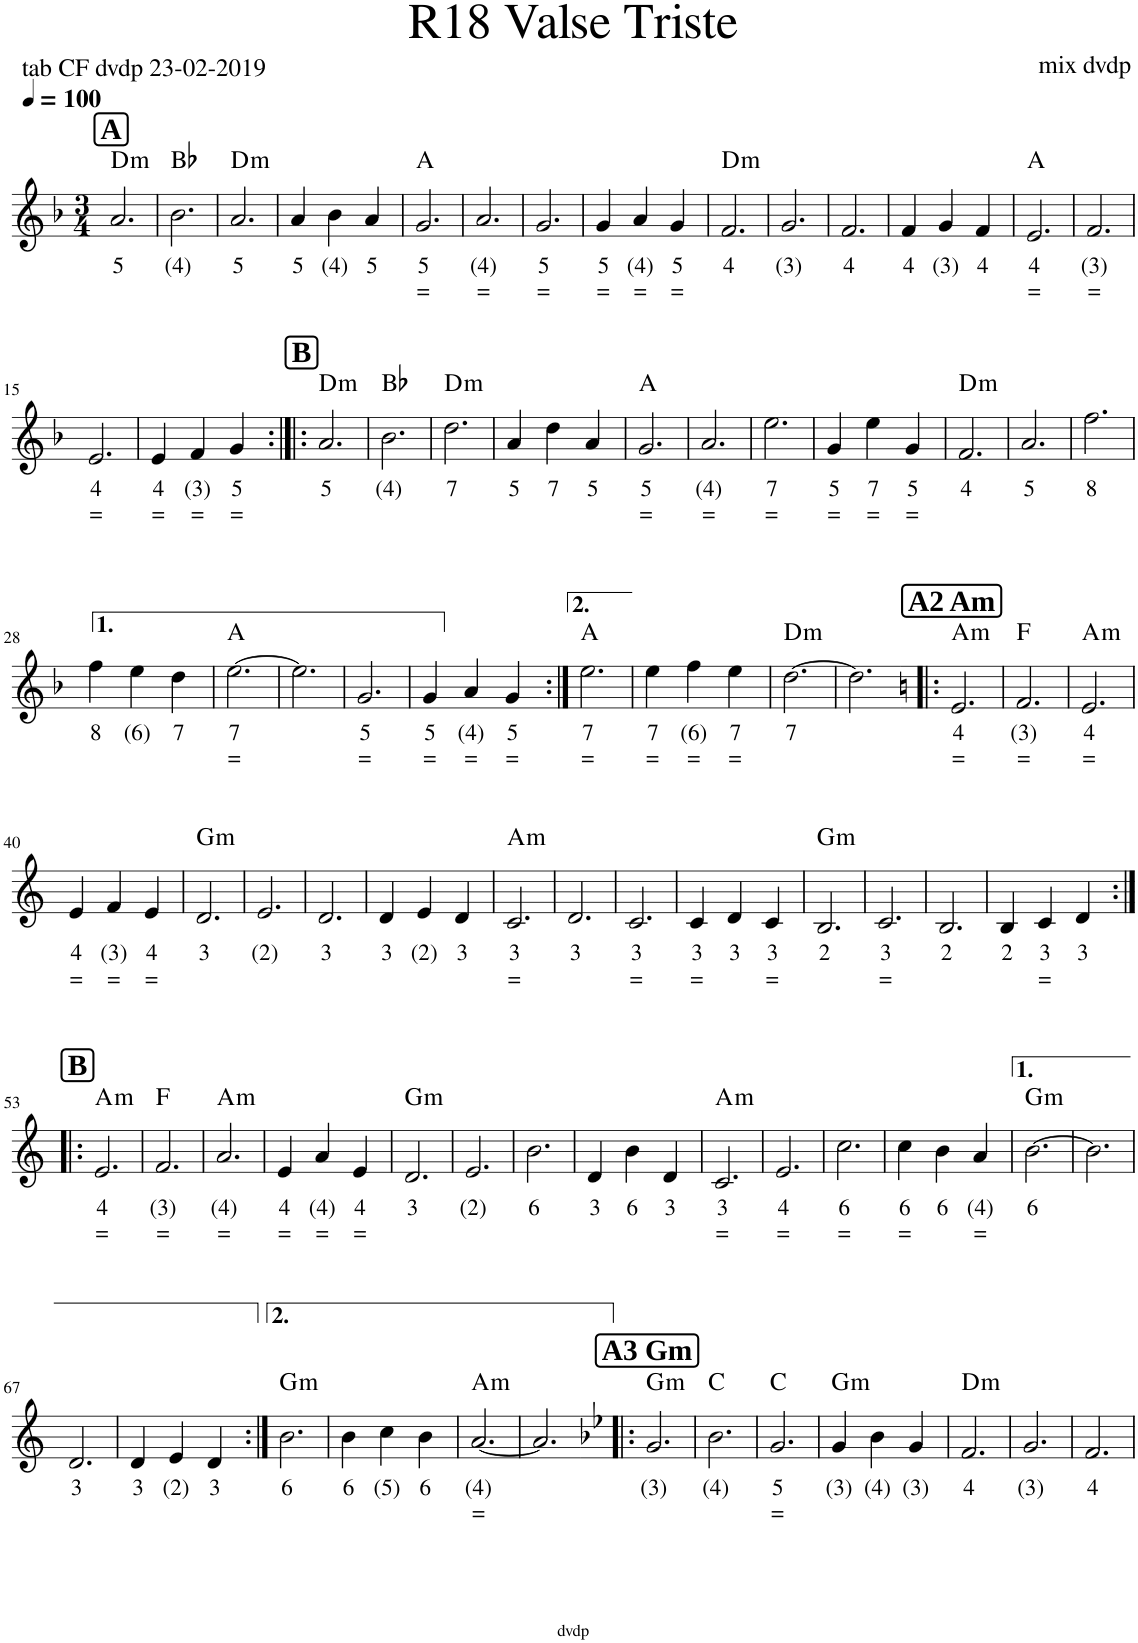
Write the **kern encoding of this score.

**kern	**kern	**text	**text	**kern	**text	**text	**harte
*part3	*part2	*part2	*part2	*part1	*part1	*part1	*part1
*staff3	*staff2	*staff2	*staff2	*staff1	*staff1	*staff1	*
*I"Stem	*I"Voice	*	*	*I"Voice	*	*	*
*I'Stm.	*	*	*	*	*	*	*
*stria5	*stria5	*	*	*	*	*	*
*clefG2	*clefG2	*	*	*clefG2	*	*	*
*k[b-]	*k[b-]	*	*	*k[b-]	*	*	*
*M3/4	*M3/4	*	*	*M3/4	*	*	*
*MM100	*MM100	*	*	*MM100	*	*	*
=1	=1	=1	=1	=1	=1	=1	=1
!	!	!	!	!LO:TX:a:B:t=A	!	!	!
!	!LO:TX:a:t=2e st	!	!	!	!	!	!
!	!	!	!	!	!LO:LY:b	!	!LO:H:kt=m
2.d	4.a	5	.	2.a/	5	.	D:min
.	8b-	(4)	.	.	.	.	.
.	4a	5	.	.	.	.	.
=2	=2	=2	=2	=2	=2	=2	=2
!	!	!	!	!	!LO:LY:b	!	!
2.B-	2dd	7	.	2.b-\	(4)	.	Bb:maj
.	4a	5	.	.	.	.	.
=3	=3	=3	=3	=3	=3	=3	=3
!	!	!	!	!	!LO:LY:b	!	!LO:H:kt=m
2.d	2.a	5	.	2.a/	5	.	D:min
=4	=4	=4	=4	=4	=4	=4	=4
!	!	!	!	!	!LO:LY:b	!	!
2.d	2.g	(3)	.	4a/	5	.	.
!	!	!	!	!	!LO:LY:b	!	!
.	.	.	.	4b-\	(4)	.	.
!	!	!	!	!	!LO:LY:b	!	!
.	.	.	.	4a/	5	.	.
=5	=5	=5	=5	=5	=5	=5	=5
!	!	!	!	!	!LO:LY:b	!LO:LY:b	!
2.A	4.f	(3)	=	2.g/	5	=	A:maj
.	8g	5	=	.	.	.	.
.	4f	(3)	=	.	.	.	.
=6	=6	=6	=6	=6	=6	=6	=6
!	!	!	!	!	!LO:LY:b	!LO:LY:b	!
2.A	2e	4	=	2.a/	(4)	=	.
.	8f/L	(3)	=	.	.	.	.
.	8e/J	4	=	.	.	.	.
=7	=7	=7	=7	=7	=7	=7	=7
!	!	!	!	!	!LO:LY:b	!LO:LY:b	!
[2.A	[2.d	3	.	2.g/	5	=	.
=8	=8	=8	=8	=8	=8	=8	=8
!	!	!	!	!	!LO:LY:b	!LO:LY:b	!
2.A]	4d]	.	.	4g/	5	=	.
!	!	!	!	!	!LO:LY:b	!LO:LY:b	!
.	2r	.	.	4a/	(4)	=	.
!	!	!	!	!	!LO:LY:b	!LO:LY:b	!
.	.	.	.	4g/	5	=	.
=9	=9	=9	=9	=9	=9	=9	=9
!	!	!	!	!	!LO:LY:b	!	!LO:H:kt=m
2.d	4.a	5	.	2.f/	4	.	D:min
.	8b-	(4)	.	.	.	.	.
.	4a	5	.	.	.	.	.
=10	=10	=10	=10	=10	=10	=10	=10
!	!	!	!	!	!LO:LY:b	!	!
2.d	2ff	8	.	2.g/	(3)	.	.
.	4dd	7	.	.	.	.	.
=11	=11	=11	=11	=11	=11	=11	=11
!	!	!	!	!	!LO:LY:b	!	!
2.d	2ff	8	.	2.f/	4	.	.
.	4ee	(6)	.	.	.	.	.
=12	=12	=12	=12	=12	=12	=12	=12
!	!	!	!	!	!LO:LY:b	!	!
2.d	2.b-	(4)	.	4f/	4	.	.
!	!	!	!	!	!LO:LY:b	!	!
.	.	.	.	4g/	(3)	.	.
!	!	!	!	!	!LO:LY:b	!	!
.	.	.	.	4f/	4	.	.
=13	=13	=13	=13	=13	=13	=13	=13
!	!	!	!	!	!LO:LY:b	!LO:LY:b	!
2.A	2.a	(4)	=	2.e/	4	=	A:maj
=14	=14	=14	=14	=14	=14	=14	=14
!	!	!	!	!	!LO:LY:b	!LO:LY:b	!
2.A	4gg	8	=	2.f/	(3)	=	.
.	4ff	(6)	=	.	.	.	.
.	4ee	7	=	.	.	.	.
!!LO:LB:g=z
=15	=15	=15	=15	=15	=15	=15	=15
!	!	!	!	!	!LO:LY:b	!LO:LY:b	!
[2.A	[2.gg	8	=	2.e/	4	=	.
=16	=16	=16	=16	=16	=16	=16	=16
!	!	!	!	!	!LO:LY:b	!LO:LY:b	!
4A]	4gg]	.	.	4e/	4	=	.
!	!	!	!	!	!LO:LY:b	!LO:LY:b	!
2r	2r	.	.	4f/	(3)	=	.
!	!	!	!	!	!LO:LY:b	!LO:LY:b	!
.	.	.	.	4g/	5	=	.
=17:|!|:	=17:|!|:	=17:|!|:	=17:|!|:	=17:|!|:	=17:|!|:	=17:|!|:	=17:|!|:
!	!	!	!	!LO:TX:a:B:t=B	!	!	!
!	!	!	!	!	!LO:LY:b	!	!LO:H:kt=m
2.d	2.cc	(5)	.	2.a/	5	.	D:min
=18	=18	=18	=18	=18	=18	=18	=18
!	!	!	!	!	!LO:LY:b	!	!
2.B-	4ee	(6)	.	2.b-\	(4)	.	Bb:maj
.	4dd	7	.	.	.	.	.
.	4cc	(5)	.	.	.	.	.
=19	=19	=19	=19	=19	=19	=19	=19
!	!	!	!	!	!LO:LY:b	!	!LO:H:kt=m
2.d	4a	5	.	2.dd\	7	.	D:min
.	4.cc	(5)	.	.	.	.	.
.	8ff	8	.	.	.	.	.
=20	=20	=20	=20	=20	=20	=20	=20
!	!	!	!	!	!LO:LY:b	!	!
2.d	8ccc\L	(8)	=	4a/	5	.	.
.	8ff\J	8	.	.	.	.	.
!	!	!	!	!	!LO:LY:b	!	!
.	8aa\L	9	.	4dd\	7	.	.
.	8cc\J	(5)	.	.	.	.	.
!	!	!	!	!	!LO:LY:b	!	!
.	8ff\L	8	.	4a/	5	.	.
.	8a\J	5	.	.	.	.	.
=21	=21	=21	=21	=21	=21	=21	=21
!	!	!	!	!	!LO:LY:b	!LO:LY:b	!
2.A	2b-	(4)	.	2.g/	5	=	A:maj
.	4g	5	=	.	.	.	.
=22	=22	=22	=22	=22	=22	=22	=22
!	!	!	!	!	!LO:LY:b	!LO:LY:b	!
2.A	4b-	(4)	.	2.a/	(4)	=	.
.	4.g	5	=	.	.	.	.
.	8e	4	=	.	.	.	.
=23	=23	=23	=23	=23	=23	=23	=23
!	!	!	!	!	!LO:LY:b	!LO:LY:b	!
2.A	2a	(4)	=	2.ee\	7	=	.
.	4cc	6	=	.	.	.	.
=24	=24	=24	=24	=24	=24	=24	=24
!	!	!	!	!	!LO:LY:b	!LO:LY:b	!
2.A	2.c	3	=	4g/	5	=	.
!	!	!	!	!	!LO:LY:b	!LO:LY:b	!
.	.	.	.	4ee\	7	=	.
!	!	!	!	!	!LO:LY:b	!LO:LY:b	!
.	.	.	.	4g/	5	=	.
=25	=25	=25	=25	=25	=25	=25	=25
!	!	!	!	!	!LO:LY:b	!	!LO:H:kt=m
2.d	4d	3	.	2.f/	4	.	D:min
.	4.f	4	.	.	.	.	.
.	8g	(3)	.	.	.	.	.
=26	=26	=26	=26	=26	=26	=26	=26
!	!	!	!	!	!LO:LY:b	!	!
2.d	2f	4	.	2.a/	5	.	.
.	4g	(3)	.	.	.	.	.
=27	=27	=27	=27	=27	=27	=27	=27
!	!	!	!	!	!LO:LY:b	!	!
2.d	4a	5	.	2.ff\	8	.	.
.	4.cc	(5)	.	.	.	.	.
.	16ff\LL	8	.	.	.	.	.
.	16aa\JJ	9	.	.	.	.	.
!!LO:LB:g=z
=28	=28	=28	=28	=28	=28	=28	=28
!	!	!	!	!	!LO:LY:b	!	!
2.d	2ccc	9	=	4ff\	8	.	.
!	!	!	!	!	!LO:LY:b	!	!
.	.	.	.	4ee\	(6)	.	.
!	!	!	!	!	!LO:LY:b	!	!
.	4aa	9	.	4dd\	7	.	.
=29	=29	=29	=29	=29	=29	=29	=29
!	!	!	!	!	!LO:LY:b	!LO:LY:b	!
2.A	4.bb-	(8)	.	[2.ee\	7	=	A:maj
.	8aa	(7)	=	.	.	.	.
.	8gg\L	8	=	.	.	.	.
.	8ff\J	(6)	=	.	.	.	.
=30	=30	=30	=30	=30	=30	=30	=30
2.A	2ee	7	=	2.ee\]	.	.	.
.	4gg	8	=	.	.	.	.
=31	=31	=31	=31	=31	=31	=31	=31
!	!	!	!	!	!LO:LY:b	!LO:LY:b	!
2.A	[2.ff	(6)	=	2.g/	5	=	.
=32	=32	=32	=32	=32	=32	=32	=32
!	!	!	!	!	!LO:LY:b	!LO:LY:b	!
2.A	4ff]	.	.	4g/	5	=	.
!	!	!	!	!	!LO:LY:b	!LO:LY:b	!
.	4r	.	.	4a/	(4)	=	.
!	!	!	!	!	!LO:LY:b	!LO:LY:b	!
.	4aa	(7)	=	4g/	5	=	.
=33:|!	=33:|!	=33:|!	=33:|!	=33:|!	=33:|!	=33:|!	=33:|!
!	!	!	!	!	!LO:LY:b	!LO:LY:b	!
2.A	4.bb-	(8)	.	2.ee\	7	=	A:maj
.	8aa	(7)	=	.	.	.	.
.	8gg\L	8	=	.	.	.	.
.	8ff\J	(6)	=	.	.	.	.
=34	=34	=34	=34	=34	=34	=34	=34
!	!	!	!	!	!LO:LY:b	!LO:LY:b	!
2.A	2ee	7	=	4ee\	7	=	.
!	!	!	!	!	!LO:LY:b	!LO:LY:b	!
.	.	.	.	4ff\	(6)	=	.
!	!	!	!	!	!LO:LY:b	!LO:LY:b	!
.	4gg	8	=	4ee\	7	=	.
=35	=35	=35	=35	=35	=35	=35	=35
!	!	!	!	!	!LO:LY:b	!	!LO:H:kt=m
[2.d	[2.ff [2.aa	98	.	[2.dd\	7	.	D:min
=36	=36	=36	=36	=36	=36	=36	=36
2.d]	4ff] 4aa]	.	.	2.dd\]	.	.	.
.	2r	.	.	.	.	.	.
=37!|:	=37!|:	=37!|:	=37!|:	=37!|:	=37!|:	=37!|:	=37!|:
*k[]	*k[]	*	*	*k[]	*	*	*
!	!	!	!	!LO:TX:a:B:t=A2 Am	!	!	!
!	!	!	!	!	!LO:LY:b	!LO:LY:b	!LO:H:kt=m
2.a	4.ee	7	=	2.e/	4	=	A:min
.	8ff	(6)	=	.	.	.	.
.	4ee	7	=	.	.	.	.
=38	=38	=38	=38	=38	=38	=38	=38
!	!	!	!	!	!LO:LY:b	!LO:LY:b	!
2.f	2aa	(7)	=	2.f/	(3)	=	F:maj
.	4ee	7	=	.	.	.	.
=39	=39	=39	=39	=39	=39	=39	=39
!	!	!	!	!	!LO:LY:b	!LO:LY:b	!LO:H:kt=m
2.a	2.ee	7	=	2.e/	4	=	A:min
!!LO:LB:g=z
=40	=40	=40	=40	=40	=40	=40	=40
!	!	!	!	!	!LO:LY:b	!LO:LY:b	!
2.a	2.dd	(5)	=	4e/	4	=	.
!	!	!	!	!	!LO:LY:b	!LO:LY:b	!
.	.	.	.	4f/	(3)	=	.
!	!	!	!	!	!LO:LY:b	!LO:LY:b	!
.	.	.	.	4e/	4	=	.
=41	=41	=41	=41	=41	=41	=41	=41
!	!	!	!	!	!LO:LY:b	!	!LO:H:kt=m
2.g	4.cc	(5)	.	2.d/	3	.	G:min
.	8dd	7	.	.	.	.	.
.	4cc	(5)	.	.	.	.	.
=42	=42	=42	=42	=42	=42	=42	=42
!	!	!	!	!	!LO:LY:b	!	!
2.g	2b	6	.	2.e/	(2)	.	.
.	8cc\L	6	=	.	.	.	.
.	8b\J	6	.	.	.	.	.
=43	=43	=43	=43	=43	=43	=43	=43
!	!	!	!	!	!LO:LY:b	!	!
[2.g	[2.a	5	.	2.d/	3	.	.
=44	=44	=44	=44	=44	=44	=44	=44
!	!	!	!	!	!LO:LY:b	!	!
4g]	4a]	.	.	4d/	3	.	.
!	!	!	!	!	!LO:LY:b	!	!
2r	2r	.	.	4e/	(2)	.	.
!	!	!	!	!	!LO:LY:b	!	!
.	.	.	.	4d/	3	.	.
=45	=45	=45	=45	=45	=45	=45	=45
!	!	!	!	!	!LO:LY:b	!LO:LY:b	!LO:H:kt=m
2.a	4.ee	7	=	2.c/	3	=	A:min
.	8ff	(6)	=	.	.	.	.
.	4ee	7	=	.	.	.	.
=46	=46	=46	=46	=46	=46	=46	=46
!	!	!	!	!	!LO:LY:b	!	!
2.a	2ccc	(8)	=	2.d/	3	.	.
.	4aa	(7)	=	.	.	.	.
=47	=47	=47	=47	=47	=47	=47	=47
!	!	!	!	!	!LO:LY:b	!LO:LY:b	!
2.a	2ccc	(8)	=	2.c/	3	=	.
.	4bb	(8)	.	.	.	.	.
=48	=48	=48	=48	=48	=48	=48	=48
!	!	!	!	!	!LO:LY:b	!LO:LY:b	!
2.a	2.ff	(6)	=	4c/	3	=	.
!	!	!	!	!	!LO:LY:b	!	!
.	.	.	.	4d/	3	.	.
!	!	!	!	!	!LO:LY:b	!LO:LY:b	!
.	.	.	.	4c/	3	=	.
=49	=49	=49	=49	=49	=49	=49	=49
!	!	!	!	!	!LO:LY:b	!	!LO:H:kt=m
2.g	2.ee	(6)	.	2.B/	2	.	G:min
=50	=50	=50	=50	=50	=50	=50	=50
!	!	!	!	!	!LO:LY:b	!LO:LY:b	!
2.g	4dd	7	.	2.c/	3	=	.
.	4cc	(5)	.	.	.	.	.
.	4b	6	.	.	.	.	.
=51	=51	=51	=51	=51	=51	=51	=51
!	!	!	!	!	!LO:LY:b	!	!
[2.g	[2.dd	7	.	2.B/	2	.	.
=52	=52	=52	=52	=52	=52	=52	=52
!	!	!	!	!	!LO:LY:b	!	!
4g]	4dd]	.	.	4B/	2	.	.
!	!	!	!	!	!LO:LY:b	!LO:LY:b	!
2r	2r	.	.	4c/	3	=	.
!	!	!	!	!	!LO:LY:b	!	!
.	.	.	.	4d/	3	.	.
!!LO:LB:g=z
=53:|!|:	=53:|!|:	=53:|!|:	=53:|!|:	=53:|!|:	=53:|!|:	=53:|!|:	=53:|!|:
!	!	!	!	!LO:TX:a:B:t=B	!	!	!
!	!	!	!	!	!LO:LY:b	!LO:LY:b	!LO:H:kt=m
2.a	2.g	5	=	2.e/	4	=	A:min
=54	=54	=54	=54	=54	=54	=54	=54
!	!	!	!	!	!LO:LY:b	!LO:LY:b	!
2.f	4b	6	.	2.f/	(3)	=	F:maj
.	4a	(4)	=	.	.	.	.
.	4g	5	=	.	.	.	.
=55	=55	=55	=55	=55	=55	=55	=55
!	!	!	!	!	!LO:LY:b	!LO:LY:b	!LO:H:kt=m
2.a	4e	4	=	2.a/	(4)	=	A:min
.	4.g	5	=	.	.	.	.
.	8cc	6	=	.	.	.	.
=56	=56	=56	=56	=56	=56	=56	=56
!	!	!	!	!	!LO:LY:b	!LO:LY:b	!
2.a	8gg\L	8	=	4e/	4	=	.
.	8cc\J	6	=	.	.	.	.
!	!	!	!	!	!LO:LY:b	!LO:LY:b	!
.	8ee\L	7	=	4a/	(4)	=	.
.	8g\J	5	=	.	.	.	.
!	!	!	!	!	!LO:LY:b	!LO:LY:b	!
.	8cc/L	6	=	4e/	4	=	.
.	8e/J	4	=	.	.	.	.
=57	=57	=57	=57	=57	=57	=57	=57
!	!	!	!	!	!LO:LY:b	!	!LO:H:kt=m
2.g	2f	4	.	2.d/	3	.	G:min
.	4d	3	.	.	.	.	.
=58	=58	=58	=58	=58	=58	=58	=58
!	!	!	!	!	!LO:LY:b	!	!
2.g	4f	4	.	2.e/	(2)	.	.
.	4.d	3	.	.	.	.	.
.	8B	2	.	.	.	.	.
=59	=59	=59	=59	=59	=59	=59	=59
!	!	!	!	!	!LO:LY:b	!	!
2.g	2e	(2)	.	2.b\	6	.	.
.	4g	(3)	.	.	.	.	.
=60	=60	=60	=60	=60	=60	=60	=60
!	!	!	!	!	!LO:LY:b	!	!
2.g	2.G	2	=	4d/	3	.	.
!	!	!	!	!	!LO:LY:b	!	!
.	.	.	.	4b\	6	.	.
!	!	!	!	!	!LO:LY:b	!	!
.	.	.	.	4d/	3	.	.
=61	=61	=61	=61	=61	=61	=61	=61
!	!	!	!	!	!LO:LY:b	!LO:LY:b	!LO:H:kt=m
2.a	4A	3!	=	2.c/	3	=	A:min
.	4.c	3	=	.	.	.	.
.	8d	3	.	.	.	.	.
=62	=62	=62	=62	=62	=62	=62	=62
!	!	!	!	!	!LO:LY:b	!LO:LY:b	!
2.a	2c	3	=	2.e/	4	=	.
.	4d	3	.	.	.	.	.
=63	=63	=63	=63	=63	=63	=63	=63
!	!	!	!	!	!LO:LY:b	!LO:LY:b	!
2.a	4e	4	=	2.cc\	6	=	.
.	4.g	5	=	.	.	.	.
.	16cc\LL	6	=	.	.	.	.
.	16ee\JJ	7	=	.	.	.	.
=64	=64	=64	=64	=64	=64	=64	=64
!	!	!	!	!	!LO:LY:b	!LO:LY:b	!
2.a	2gg	8	=	4cc\	6	=	.
!	!	!	!	!	!LO:LY:b	!	!
.	.	.	.	4b\	6	.	.
!	!	!	!	!	!LO:LY:b	!LO:LY:b	!
.	4ee	7	=	4a/	(4)	=	.
=65	=65	=65	=65	=65	=65	=65	=65
!	!	!	!	!	!LO:LY:b	!	!LO:H:kt=m
[2.g	4.ff	8	.	[2.b\	6	.	G:min
.	8ee	(6)	.	.	.	.	.
.	8dd\L	7	.	.	.	.	.
.	8cc\J	(5)	.	.	.	.	.
=66	=66	=66	=66	=66	=66	=66	=66
2.g]	2b	6	.	2.b\]	.	.	.
.	4dd	7	.	.	.	.	.
!!LO:LB:g=z
=67	=67	=67	=67	=67	=67	=67	=67
!	!	!	!	!	!LO:LY:b	!	!
[2.g	[2.cc	(5)	.	2.d/	3	.	.
=68	=68	=68	=68	=68	=68	=68	=68
!	!	!	!	!	!LO:LY:b	!	!
4g]	4cc]	.	.	4d/	3	.	.
!	!	!	!	!	!LO:LY:b	!	!
2r	4r	.	.	4e/	(2)	.	.
!	!	!	!	!	!LO:LY:b	!	!
.	4ee	(6)	.	4d/	3	.	.
=69:|!	=69:|!	=69:|!	=69:|!	=69:|!	=69:|!	=69:|!	=69:|!
!	!	!	!	!	!LO:LY:b	!	!LO:H:kt=m
2.g	4.ff	8	.	2.b\	6	.	G:min
.	8ee	(6)	.	.	.	.	.
.	8dd\L	7	.	.	.	.	.
.	8cc\J	(5)	.	.	.	.	.
=70	=70	=70	=70	=70	=70	=70	=70
!	!	!	!	!	!LO:LY:b	!	!
2.g	2b	6	.	4b\	6	.	.
!	!	!	!	!	!LO:LY:b	!	!
.	.	.	.	4cc\	(5)	.	.
!	!	!	!	!	!LO:LY:b	!	!
.	4dd	7	.	4b\	6	.	.
=71	=71	=71	=71	=71	=71	=71	=71
!	!	!	!	!	!LO:LY:b	!LO:LY:b	!LO:H:kt=m
[2.a	[2.cc [2.ee	76	==	[2.a/	(4)	=	A:min
=72	=72	=72	=72	=72	=72	=72	=72
4a]	4cc] 4ee]	.	.	2.a/]	.	.	.
2r	2r	.	.	.	.	.	.
=73!|:	=73!|:	=73!|:	=73!|:	=73!|:	=73!|:	=73!|:	=73!|:
*k[b-e-]	*k[b-e-]	*	*	*k[b-e-]	*	*	*
!	!	!	!	!LO:TX:a:B:t=A3 Gm	!	!	!
!	!	!	!	!	!LO:LY:b	!	!LO:H:kt=m
2.g	4.g	(3)	.	2.g/	(3)	.	G:min
.	8b-	(4)	.	.	.	.	.
.	4g	(3)	.	.	.	.	.
=74	=74	=74	=74	=74	=74	=74	=74
!	!	!	!	!	!LO:LY:b	!	!
2.c	2cc	6	=	2.b-\	(4)	.	C:maj
.	4g	5	=	.	.	.	.
=75	=75	=75	=75	=75	=75	=75	=75
!	!	!	!	!	!LO:LY:b	!LO:LY:b	!
2.c	2.g	5	=	2.g/	5	=	C:maj
=76	=76	=76	=76	=76	=76	=76	=76
!	!	!	!	!	!LO:LY:b	!	!LO:H:kt=m
2.g	2.f	4	.	4g/	(3)	.	G:min
!	!	!	!	!	!LO:LY:b	!	!
.	.	.	.	4b-\	(4)	.	.
!	!	!	!	!	!LO:LY:b	!	!
.	.	.	.	4g/	(3)	.	.
=77	=77	=77	=77	=77	=77	=77	=77
!	!	!	!	!	!LO:LY:b	!	!LO:H:kt=m
2.d	4.d	3	.	2.f/	4	.	D:min
.	8f	4	.	.	.	.	.
.	4d	3	.	.	.	.	.
=78	=78	=78	=78	=78	=78	=78	=78
!	!	!	!	!	!LO:LY:b	!	!
2.d	2d	3	.	2.g/	(3)	.	.
.	8e-/L	(2)	.	.	.	.	.
.	8d/J	3	.	.	.	.	.
=79	=79	=79	=79	=79	=79	=79	=79
!	!	!	!	!	!LO:LY:b	!	!
[2.d	[2.c	3	=	2.f/	4	.	.
=	=	=	=	=	=	=	=
*-	*-	*-	*-	*-	*-	*-	*-
